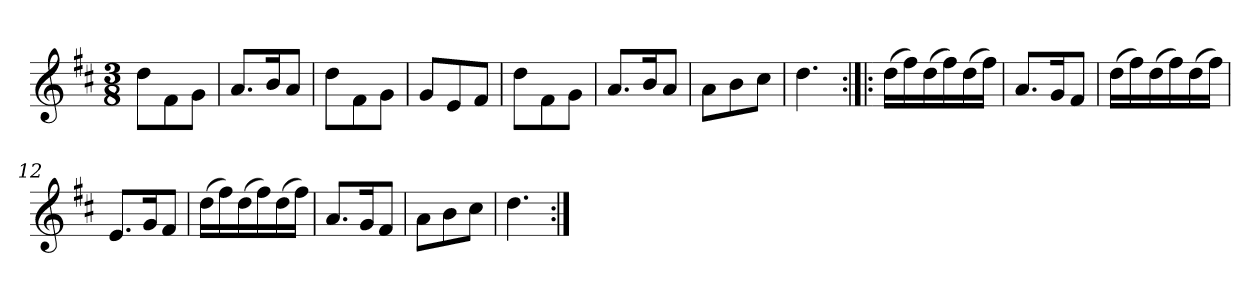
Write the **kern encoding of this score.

**kern
*part1
*staff1
*clefG2
*k[f#c#]
*D:
*M3/8
*MM120
=1
8dd\L
8f#\
8g\J
=2
8.a/L
16b/K
8a/J
=3
8dd\L
8f#\
8g\J
=4
8g/L
8e/
8f#/J
=5
8dd\L
8f#\
8g\J
=6
8.a/L
16b/K
8a/J
=7
8a\L
8b\
8cc#\J
=8
4.dd
=9:|!|:
(16dd\LL
16ff#\)
(16dd\
16ff#\)
(16dd\
16ff#\JJ)
=10
8.a/L
16g/K
8f#/J
=11
(16dd\LL
16ff#\)
(16dd\
16ff#\)
(16dd\
16ff#\JJ)
=12
8.e/L
16g/K
8f#/J
=13
(16dd\LL
16ff#\)
(16dd\
16ff#\)
(16dd\
16ff#\JJ)
=14
8.a/L
16g/K
8f#/J
=15
8a\L
8b\
8cc#\J
=16
4.dd
=:|!
*-
